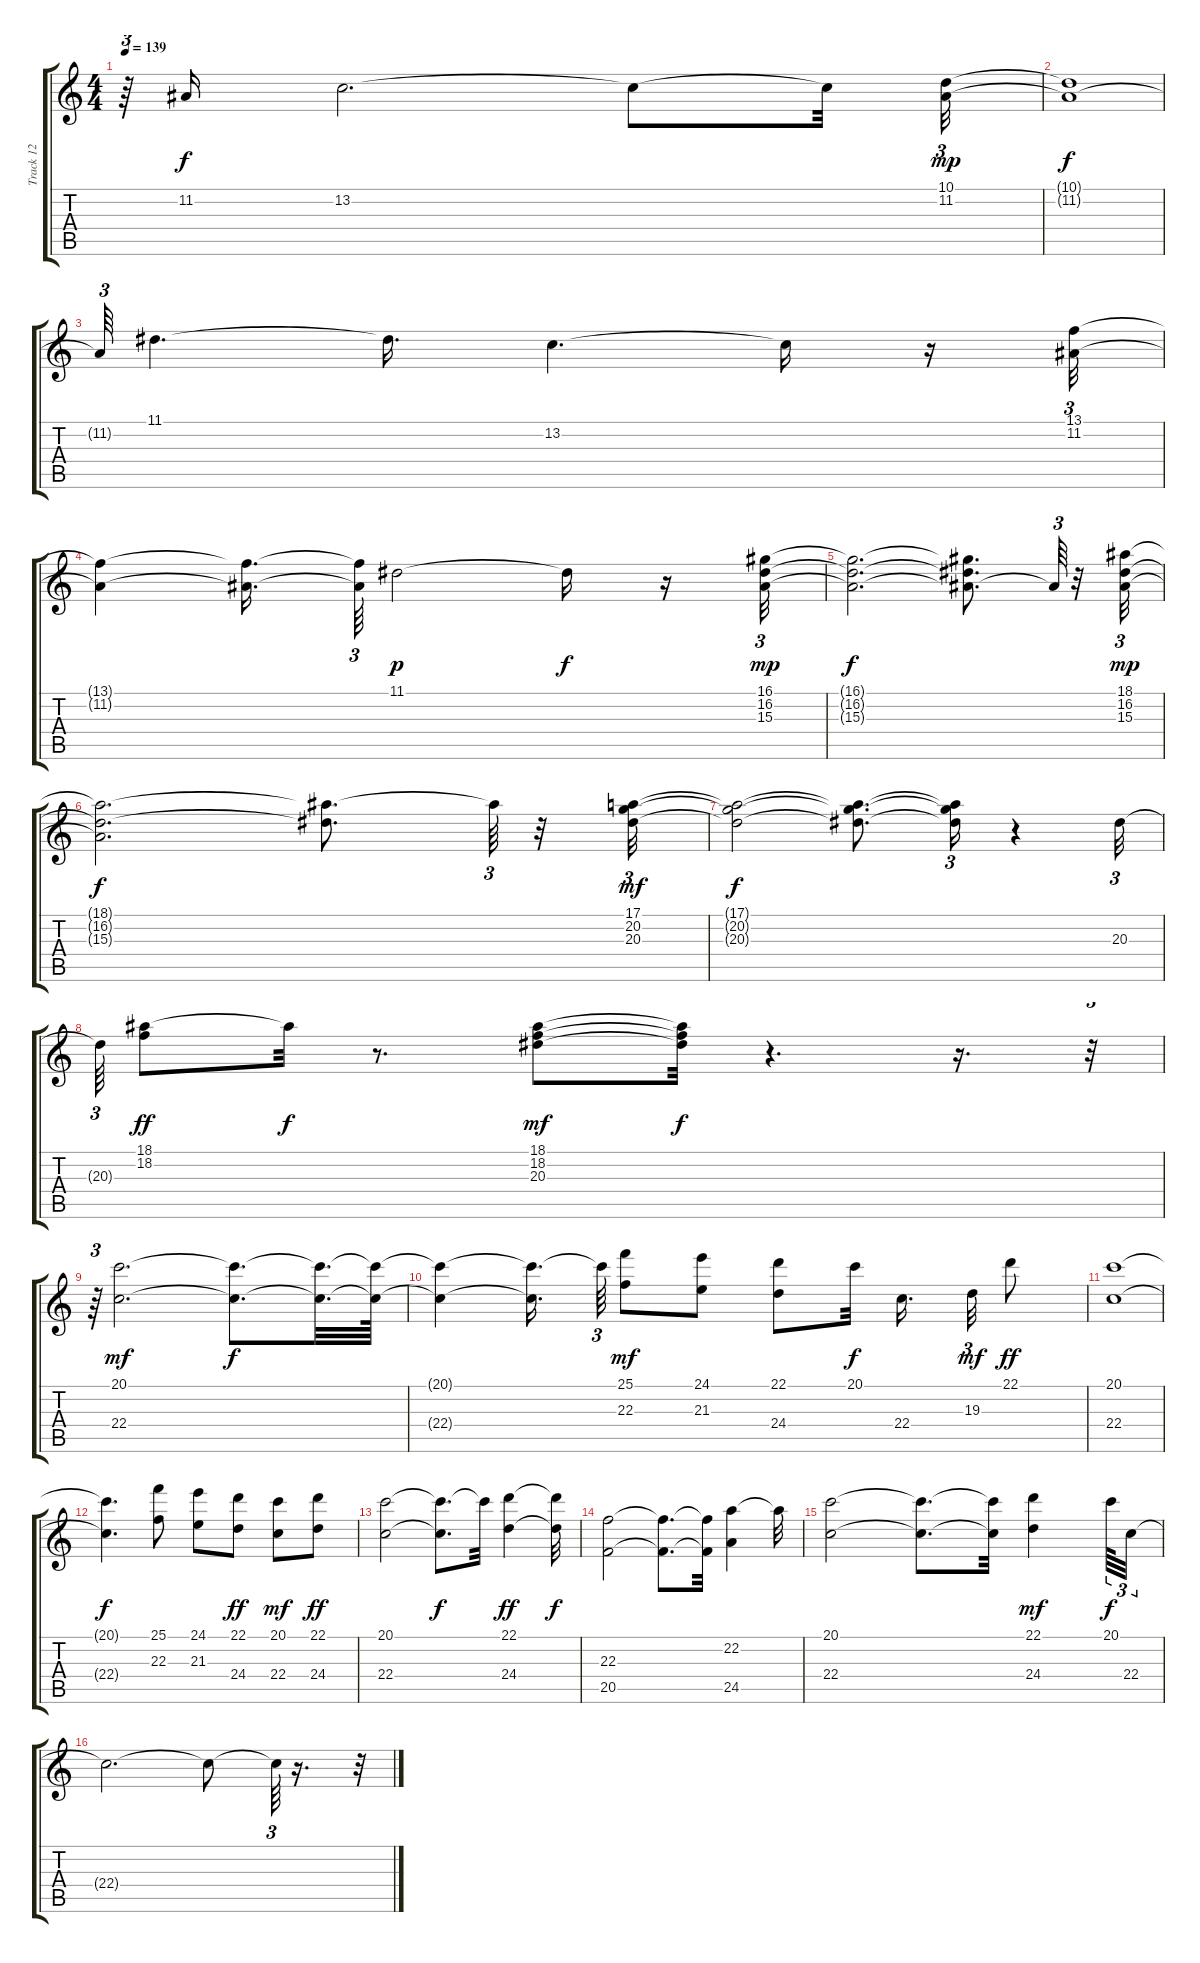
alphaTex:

\track ("Track 12" "Track 12") {instrument stringensemble1}
\staff {score tabs}
\tuning (E4 B3 G3 D3 A2 E2) {hide}
\ts (4 4)
\tempo 139
\clef g2
\ks c
r.64{tu (3 2) dy f} 11.2.16 13.2.2{d} 13.2{t}.8 13.2{t}.32 (10.1 11.2).32{tu (3 2) dy mp} |
(10.1{t} 11.2{t}).1{dy f} |
11.2{t}.64{tu (3 2)} 11.1.4{d} 11.1{t}.16{d} 13.2.4{d} 13.2{t}.16 r.16 (13.1 11.2).32{tu (3 2)} |
(13.1{t} 11.2{t}).4 (13.1{t} 11.2{t}).16{d} (13.1{t} 11.2{t}).64{tu (3 2)} 11.1.2{dy p} 11.1{t}.16{dy f} r.16 (16.1 16.2 15.3).32{tu (3 2) dy mp} |
(16.1{t} 16.2{t} 15.3{t}).2{d dy f} (16.1{t} 16.2{t} 15.3{t}).8{d} 15.3{t}.64{tu (3 2)} r.32 (18.1 16.2 15.3).32{tu (3 2) dy mp} |
(18.1{t} 16.2{t} 15.3{t}).2{d dy f} (18.1{t} 16.2{t}).8{d} 18.1{t}.64{tu (3 2)} r.32 (17.1 20.2 20.3).32{tu (3 2) dy mf} |
(17.1{t} 20.2{t} 20.3{t}).2{dy f} (17.1{t} 20.2{t} 20.3{t}).8{d} (17.1{t} 20.2{t} 20.3{t}).16{tu (3 2)} r.4 20.3.32{tu (3 2)} |
20.3{t}.64{tu (3 2)} (18.1 18.2).8{dy ff} 18.1{t}.32{dy f} r.8{d} (18.1 18.2 20.3).8{dy mf} (18.1{t} 18.2{t} 20.3{t}).32{dy f} r.4{d} r.16{d} r.32{tu (3 2)} |
r.64{tu (3 2)} (20.1 22.4).2{d dy mf} (20.1{t} 22.4{t}).8{d dy f} (20.1{t} 22.4{t}).32{d} (20.1{t} 22.4{t}).64 |
(20.1{t} 22.4{t}).4 (20.1{t} 22.4{t}).16{d beam splitsecondary} 20.1{t}.64{tu (3 2)} (25.1 22.3).8{dy mf} (24.1 21.3).8 (22.1 24.4).8 20.1.32{dy f} 22.4.16{d beam splitsecondary} 19.3.32{tu (3 2) dy mf} 22.1.8{dy ff} |
(20.1 22.4).1 |
(20.1{t} 22.4{t}).4{d dy f} (25.1 22.3).8 (24.1 21.3).8 (22.1 24.4).8{dy ff} (20.1 22.4).8{dy mf} (22.1 24.4).8{dy ff} |
(20.1 22.4).2 (20.1{t} 22.4{t}).8{d dy f} 20.1{t}.32 (22.1 24.4).4{dy ff} (22.1{t} 24.4{t}).32{dy f} |
(22.3 20.5).2 (22.3{t} 20.5{t}).8{d} (22.3{t} 20.5{t}).32 (22.2 24.5).4 22.2{t}.32 |
(20.1 22.4).2 (20.1{t} 22.4{t}).8{d} (20.1{t} 22.4{t}).32 (22.1 24.4).4{dy mf} 20.1.64{tu (3 2) dy f} 22.4.32{tu (3 2)} |
22.4{t}.2{d} 22.4{t}.8 22.4{t}.64{tu (3 2)} r.16{d} r.32{tu (3 2)}
